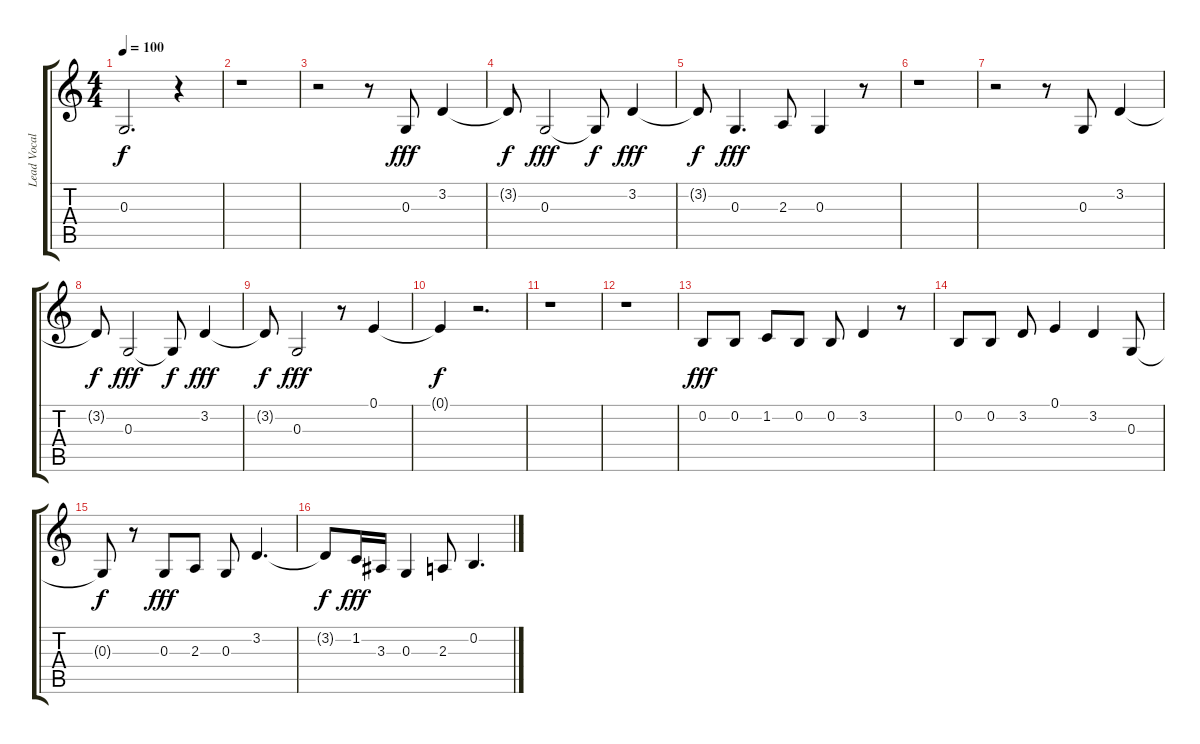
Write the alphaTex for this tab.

\track ("Lead Vocal" "Lead Vocal") {instrument acousticgrandpiano}
\staff {score tabs}
\tuning (E4 B3 G3 D3 A2 E2) {hide}
\ts (4 4)
\tempo 100
\clef g2
\ks c
0.3{t}.2{d dy f} r.4 |
r.1 |
r.2 r.8 0.3.8{dy fff} 3.2.4 |
3.2{t}.8{dy f} 0.3.2{dy fff} 0.3{t}.8{dy f} 3.2.4{dy fff} |
3.2{t}.8{dy f} 0.3.4{d dy fff} 2.3.8 0.3.4 r.8 |
r.1 |
r.2 r.8 0.3.8 3.2.4 |
3.2{t}.8{dy f} 0.3.2{dy fff} 0.3{t}.8{dy f} 3.2.4{dy fff} |
3.2{t}.8{dy f} 0.3.2{dy fff} r.8 0.1.4{volume 8} |
0.1{t}.4{dy f} r.2{d} |
r.1 |
r.1 |
0.2.8{dy fff volume 16} 0.2.8 1.2.8 0.2.8 0.2.8 3.2.4 r.8 |
0.2.8 0.2.8 3.2.8 0.1.4 3.2.4 0.3.8 |
0.3{t}.8{dy f} r.8 0.3.8{dy fff} 2.3.8 0.3.8 3.2.4{d} |
3.2{t}.8{dy f} 1.2.16{dy fff} 3.3.16 0.3.4 2.3.8 0.2.4{d}
